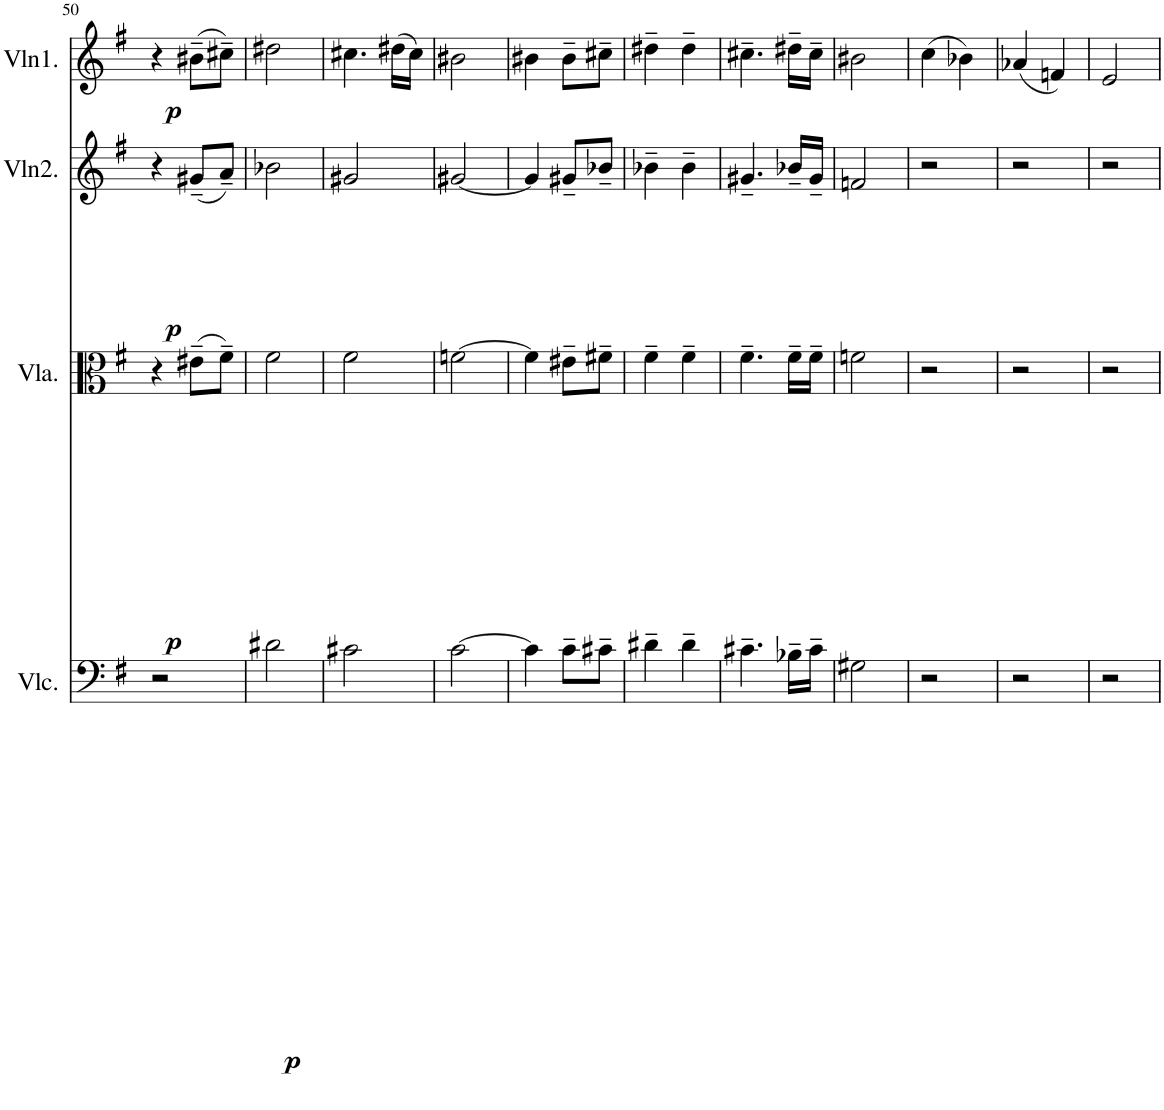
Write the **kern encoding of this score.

**kern	**dynam	**kern	**dynam	**kern	**dynam	**kern	**dynam
*part4	*part4	*part3	*part3	*part2	*part2	*part1	*part1
*staff4	*staff4	*staff3	*staff3	*staff2	*staff2	*staff1	*staff1
*I"Cello	*	*I"Viola	*	*I"Violin 2	*	*I"Violin 1	*
*	*	*I'Vla.	*	*I'Vln2.	*	*I'Vln1.	*
!!LO:PB:g=z
*clefF4	*	*clefC3	*	*clefG2	*	*clefG2	*
*k[f#]	*	*k[f#]	*	*k[f#]	*	*k[f#]	*
*M2/4	*	*M2/4	*	*M2/4	*	*M2/4	*
=50	=50	=50	=50	=50	=50	=50	=50
!	!	!	!LO:DY:b	!	!LO:DY:b	!	!LO:DY:b
2r	.	4r	p	4r	p	4r	p
.	.	(8e#X~\L	.	(8g#X~/L	.	(8b#X~\L	.
.	.	8f#~\J)	.	8a~/J)	.	8cc#X~\J)	.
=51	=51	=51	=51	=51	=51	=51	=51
!	!LO:DY:b	!	!	!	!	!	!
2d#X\	p	2f#\	.	2b-X\	.	2dd#X\	.
=52	=52	=52	=52	=52	=52	=52	=52
2c#X\	.	2f#\	.	2g#X/	.	4.cc#X\	.
.	.	.	.	.	.	(16dd#X\LL	.
.	.	.	.	.	.	16cc#\JJ)	.
=53	=53	=53	=53	=53	=53	=53	=53
[2c\	.	[2fn\	.	[2g#X/	.	2b#X\	.
=54	=54	=54	=54	=54	=54	=54	=54
4c\]	.	4f\]	.	4g#/]	.	4b#X\	.
8c~\L	.	8e#X~\L	.	8g#X~/L	.	8b#~\L	.
8c#X~\J	.	8f#X~\J	.	8b-X~/J	.	8cc#X~\J	.
=55	=55	=55	=55	=55	=55	=55	=55
4d#X~\	.	4f#~\	.	4b-X~\	.	4dd#X~\	.
4d#~\	.	4f#~\	.	4b-~\	.	4dd#~\	.
=56	=56	=56	=56	=56	=56	=56	=56
4.c#X~\	.	4.f#~\	.	4.g#X~/	.	4.cc#X~\	.
16B-X~\LL	.	16f#~\LL	.	16b-X~/LL	.	16dd#X~\LL	.
16c#~\JJ	.	16f#~\JJ	.	16g#~/JJ	.	16cc#~\JJ	.
=57	=57	=57	=57	=57	=57	=57	=57
2G#X\	.	2fn\	.	2fn/	.	2b#X\	.
=58	=58	=58	=58	=58	=58	=58	=58
2r	.	2r	.	2r	.	(4cc\	.
.	.	.	.	.	.	4b-X\)	.
=59	=59	=59	=59	=59	=59	=59	=59
2r	.	2r	.	2r	.	(4a-X/	.
.	.	.	.	.	.	4fn/)	.
=60	=60	=60	=60	=60	=60	=60	=60
2r	.	2r	.	2r	.	2e/	.
=	=	=	=	=	=	=	=
*-	*-	*-	*-	*-	*-	*-	*-
